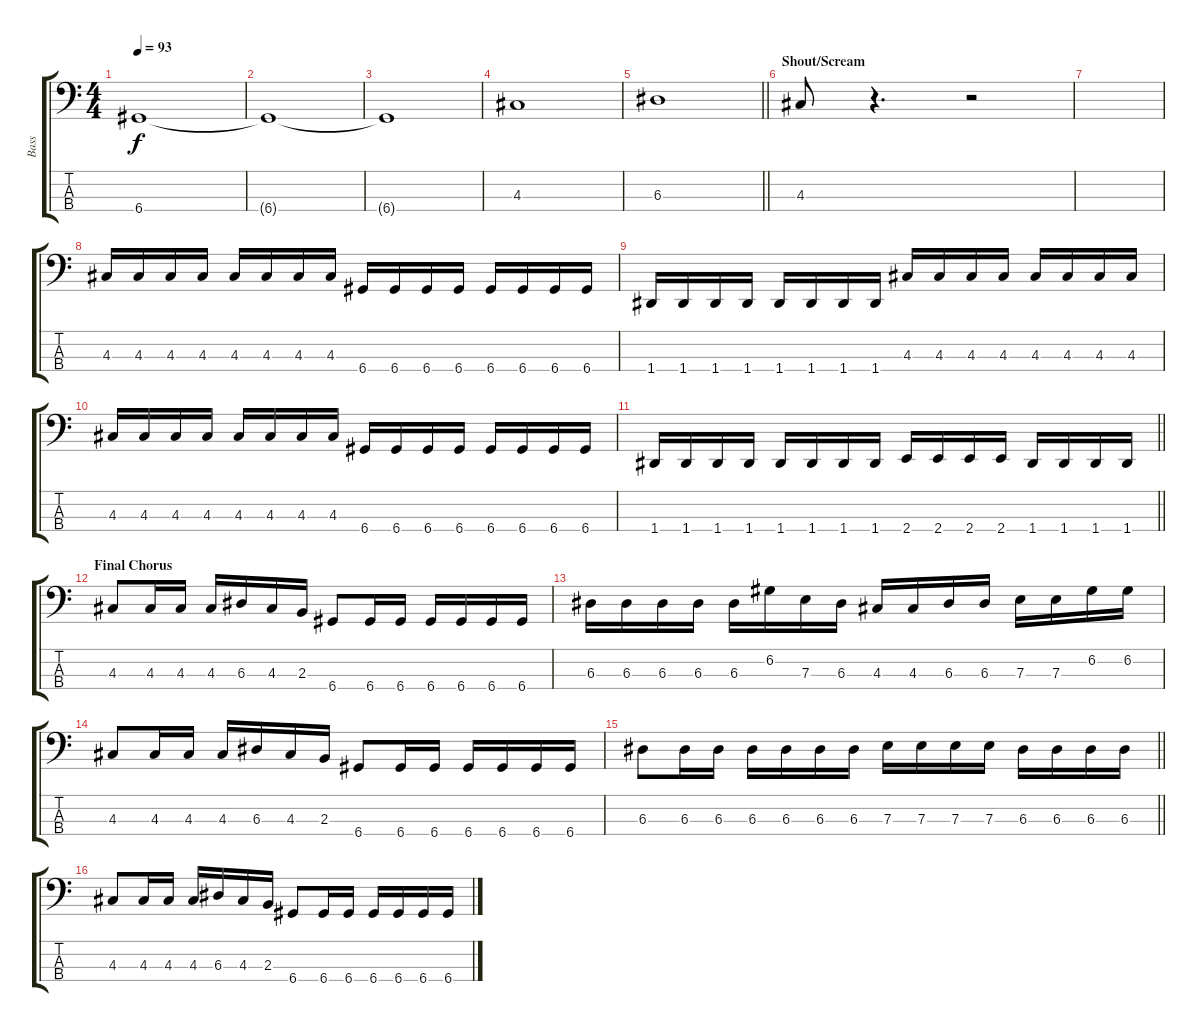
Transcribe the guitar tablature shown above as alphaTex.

\track ("Bass" "Bass") {instrument electricbassfinger}
\staff {score tabs}
\tuning (G2 D2 A1 D1) {hide}
\ts (4 4)
\tempo 93
\clef f4
\ks c
6.4{t}.1{dy f} |
6.4{t}.1 |
6.4{t}.1 |
4.3.1 |
\barLineRight lightlight
6.3.1 |
\section ("" "Shout/Scream")
4.3.8 r.4{d} r.2 |
|
4.3.16 4.3.16 4.3.16 4.3.16 4.3.16 4.3.16 4.3.16 4.3.16 6.4.16 6.4.16 6.4.16 6.4.16 6.4.16 6.4.16 6.4.16 6.4.16 |
1.4.16 1.4.16 1.4.16 1.4.16 1.4.16 1.4.16 1.4.16 1.4.16 4.3.16 4.3.16 4.3.16 4.3.16 4.3.16 4.3.16 4.3.16 4.3.16 |
4.3.16 4.3.16 4.3.16 4.3.16 4.3.16 4.3.16 4.3.16 4.3.16 6.4.16 6.4.16 6.4.16 6.4.16 6.4.16 6.4.16 6.4.16 6.4.16 |
\barLineRight lightlight
1.4.16 1.4.16 1.4.16 1.4.16 1.4.16 1.4.16 1.4.16 1.4.16 2.4.16 2.4.16 2.4.16 2.4.16 1.4.16 1.4.16 1.4.16 1.4.16 |
\section ("" "Final Chorus")
4.3.8 4.3.16 4.3.16 4.3.16 6.3.16 4.3.16 2.3.16 6.4.8 6.4.16 6.4.16 6.4.16 6.4.16 6.4.16 6.4.16 |
6.3.16 6.3.16 6.3.16 6.3.16 6.3.16 6.2.16 7.3.16 6.3.16 4.3.16 4.3.16 6.3.16 6.3.16 7.3.16 7.3.16 6.2.16 6.2.16 |
4.3.8 4.3.16 4.3.16 4.3.16 6.3.16 4.3.16 2.3.16 6.4.8 6.4.16 6.4.16 6.4.16 6.4.16 6.4.16 6.4.16 |
\barLineRight lightlight
6.3.8 6.3.16 6.3.16 6.3.16 6.3.16 6.3.16 6.3.16 7.3.16 7.3.16 7.3.16 7.3.16 6.3.16 6.3.16 6.3.16 6.3.16 |
4.3.8 4.3.16 4.3.16 4.3.16 6.3.16 4.3.16 2.3.16 6.4.8 6.4.16 6.4.16 6.4.16 6.4.16 6.4.16 6.4.16
